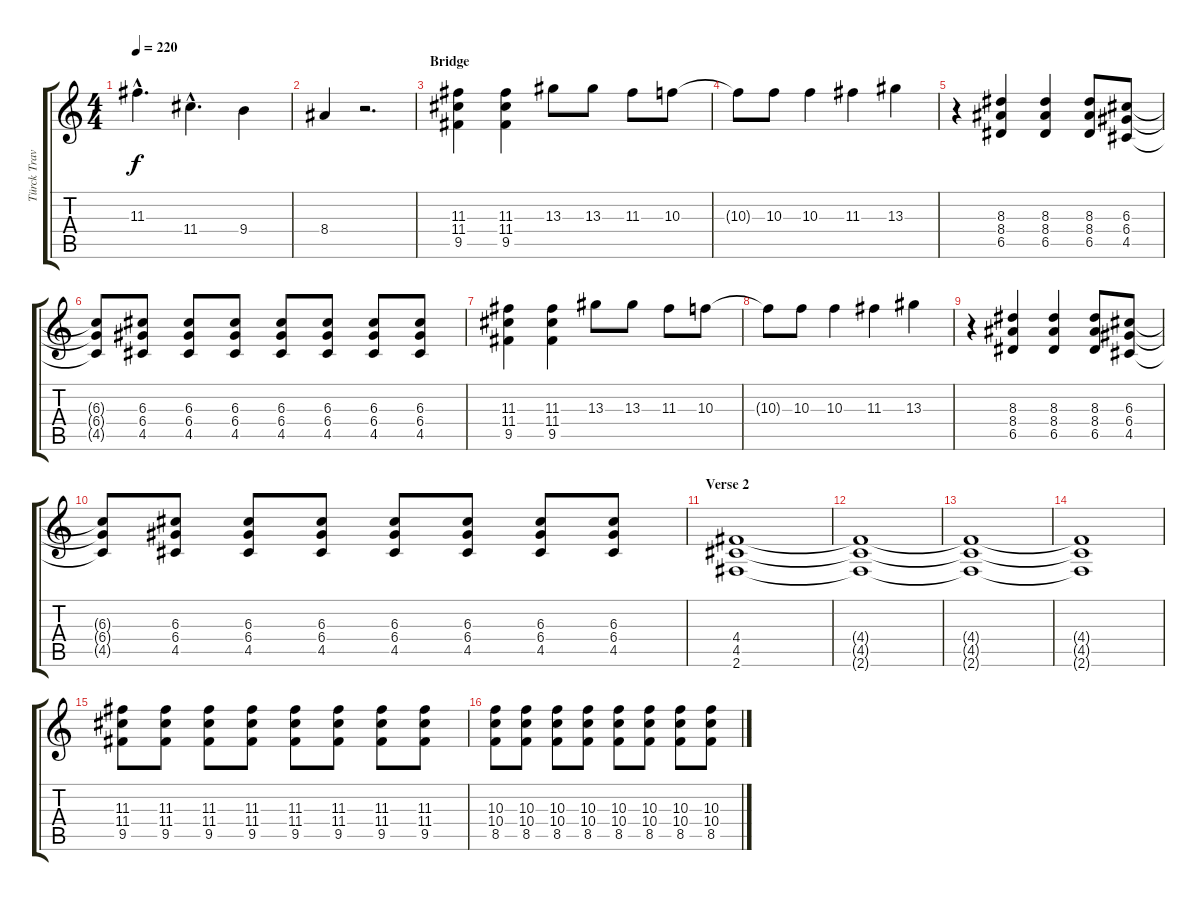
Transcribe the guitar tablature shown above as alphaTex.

\track ("Türck Travolta" "Türck Trav") {instrument distortionguitar}
\staff {score tabs}
\tuning (E4 B3 G3 D3 A2 E2) {hide}
\ts (4 4)
\tempo 220
\clef g2
\ks c
11.3{hac}.4{d dy f} 11.4{hac}.4{d} 9.4.4 |
8.4.4 r.2{d} |
\section ("" "Bridge")
(11.3 11.4 9.5).4 (11.3 11.4 9.5).4 13.3.8 13.3.8 11.3.8 10.3.8 |
10.3{t}.8 10.3.8 10.3.4 11.3.4 13.3.4 |
r.4 (8.3 8.4 6.5).4 (8.3 8.4 6.5).4 (8.3 8.4 6.5).8 (6.3 6.4 4.5).8 |
(6.3{t} 6.4{t} 4.5{t}).8 (6.3 6.4 4.5).8 (6.3 6.4 4.5).8 (6.3 6.4 4.5).8 (6.3 6.4 4.5).8 (6.3 6.4 4.5).8 (6.3 6.4 4.5).8 (6.3 6.4 4.5).8 |
(11.3 11.4 9.5).4 (11.3 11.4 9.5).4 13.3.8 13.3.8 11.3.8 10.3.8 |
10.3{t}.8 10.3.8 10.3.4 11.3.4 13.3.4 |
r.4 (8.3 8.4 6.5).4 (8.3 8.4 6.5).4 (8.3 8.4 6.5).8 (6.3 6.4 4.5).8 |
(6.3{t} 6.4{t} 4.5{t}).8 (6.3 6.4 4.5).8 (6.3 6.4 4.5).8 (6.3 6.4 4.5).8 (6.3 6.4 4.5).8 (6.3 6.4 4.5).8 (6.3 6.4 4.5).8 (6.3 6.4 4.5).8 |
\section ("" "Verse 2")
(4.4 4.5 2.6).1 |
(4.4{t} 4.5{t} 2.6{t}).1 |
(4.4{t} 4.5{t} 2.6{t}).1 |
(4.4{t} 4.5{t} 2.6{t}).1 |
(11.3 11.4 9.5).8 (11.3 11.4 9.5).8 (11.3 11.4 9.5).8 (11.3 11.4 9.5).8 (11.3 11.4 9.5).8 (11.3 11.4 9.5).8 (11.3 11.4 9.5).8 (11.3 11.4 9.5).8 |
(10.3 10.4 8.5).8 (10.3 10.4 8.5).8 (10.3 10.4 8.5).8 (10.3 10.4 8.5).8 (10.3 10.4 8.5).8 (10.3 10.4 8.5).8 (10.3 10.4 8.5).8 (10.3 10.4 8.5).8
